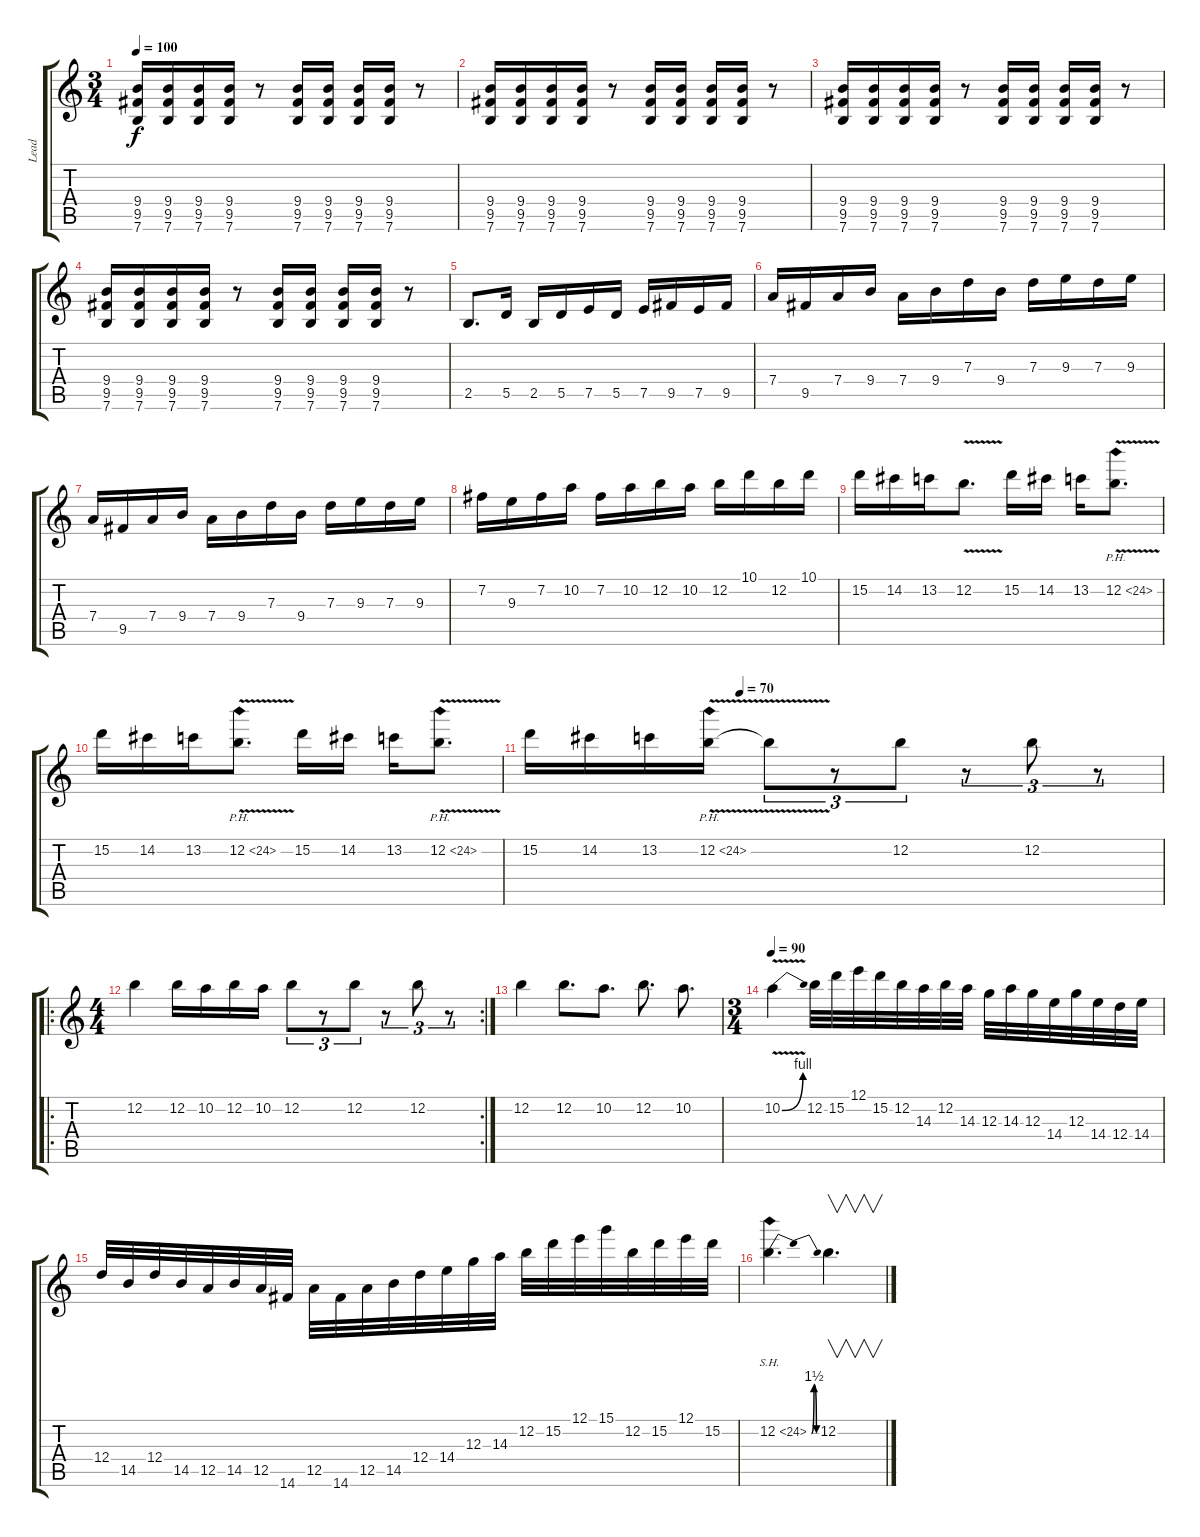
\track ("Lead" "Lead") {instrument overdrivenguitar}
\staff {score tabs}
\tuning (E4 B3 G3 D3 A2 E2) {hide}
\ts (3 4)
\tempo 100
\clef g2
\ks c
(9.4 9.5 7.6).16{dy f} (9.4 9.5 7.6).16 (9.4 9.5 7.6).16 (9.4 9.5 7.6).16 r.8 (9.4 9.5 7.6).16 (9.4 9.5 7.6).16 (9.4 9.5 7.6).16 (9.4 9.5 7.6).16 r.8 |
(9.4 9.5 7.6).16 (9.4 9.5 7.6).16 (9.4 9.5 7.6).16 (9.4 9.5 7.6).16 r.8 (9.4 9.5 7.6).16 (9.4 9.5 7.6).16 (9.4 9.5 7.6).16 (9.4 9.5 7.6).16 r.8 |
(9.4 9.5 7.6).16 (9.4 9.5 7.6).16 (9.4 9.5 7.6).16 (9.4 9.5 7.6).16 r.8 (9.4 9.5 7.6).16 (9.4 9.5 7.6).16 (9.4 9.5 7.6).16 (9.4 9.5 7.6).16 r.8 |
(9.4 9.5 7.6).16 (9.4 9.5 7.6).16 (9.4 9.5 7.6).16 (9.4 9.5 7.6).16 r.8 (9.4 9.5 7.6).16 (9.4 9.5 7.6).16 (9.4 9.5 7.6).16 (9.4 9.5 7.6).16 r.8 |
2.5.8{d volume 11} 5.5.16 2.5.16 5.5.16 7.5.16 5.5.16 7.5.16 9.5.16 7.5.16 9.5.16 |
7.4.16 9.5.16 7.4.16 9.4.16 7.4.16 9.4.16 7.3.16 9.4.16 7.3.16 9.3.16 7.3.16 9.3.16 |
7.4.16 9.5.16 7.4.16 9.4.16 7.4.16 9.4.16 7.3.16 9.4.16 7.3.16 9.3.16 7.3.16 9.3.16 |
7.2.16 9.3.16 7.2.16 10.2.16 7.2.16 10.2.16 12.2.16 10.2.16 12.2.16 10.1.16 12.2.16 10.1.16 |
15.2.16{volume 9} 14.2.16 13.2.16 12.2{v}.8{d} 15.2.16 14.2.16 13.2.16 12.2{ph 12 v}.8{d} |
15.2.16 14.2.16 13.2.16 12.2{ph 12 v}.8{d} 15.2.16 14.2.16 13.2.16 12.2{ph 12 v}.8{d} |
\tempo (70 0.3333333333333333)
15.2.16 14.2.16 13.2.16 12.2{ph 12 v}.16 12.2{t}.8{tu (3 2)} r.8{tu (3 2)} 12.2.8{tu (3 2)} r.8{tu (3 2)} 12.2.8{tu (3 2)} r.8{tu (3 2)} |
\ro
\rc 2
\ts (4 4)
12.2.4 12.2.16 10.2.16 12.2.16 10.2.16 12.2.8{tu (3 2)} r.8{tu (3 2)} 12.2.8{tu (3 2)} r.8{tu (3 2)} 12.2.8{tu (3 2)} r.8{tu (3 2)} |
12.2.4 12.2.8{d} 10.2.8{d} 12.2.8{d} 10.2.8{d} |
\ts (3 4)
\tempo 90
10.2{be (bend 0 0 60 4) v}.4{volume 14} 12.2.32 15.2.32 12.1.32 15.2.32 12.2.32 14.3.32 12.2.32 14.3.32 12.3.32 14.3.32 12.3.32 14.4.32 12.3.32 14.4.32 12.4.32 14.4.32 |
12.4.32 14.5.32 12.4.32 14.5.32 12.5.32 14.5.32 12.5.32 14.6.32 12.5.32 14.6.32 12.5.32 14.5.32 12.4.32 14.4.32 12.3.32 14.3.32 12.2.32 15.2.32 12.1.32 15.1.32 12.2.32 15.2.32 12.1.32 15.2.32 |
12.2{be (bendrelease 0 0 15 6 45 6 60 0) sh 12}.4{d} 12.2.4{v d}
